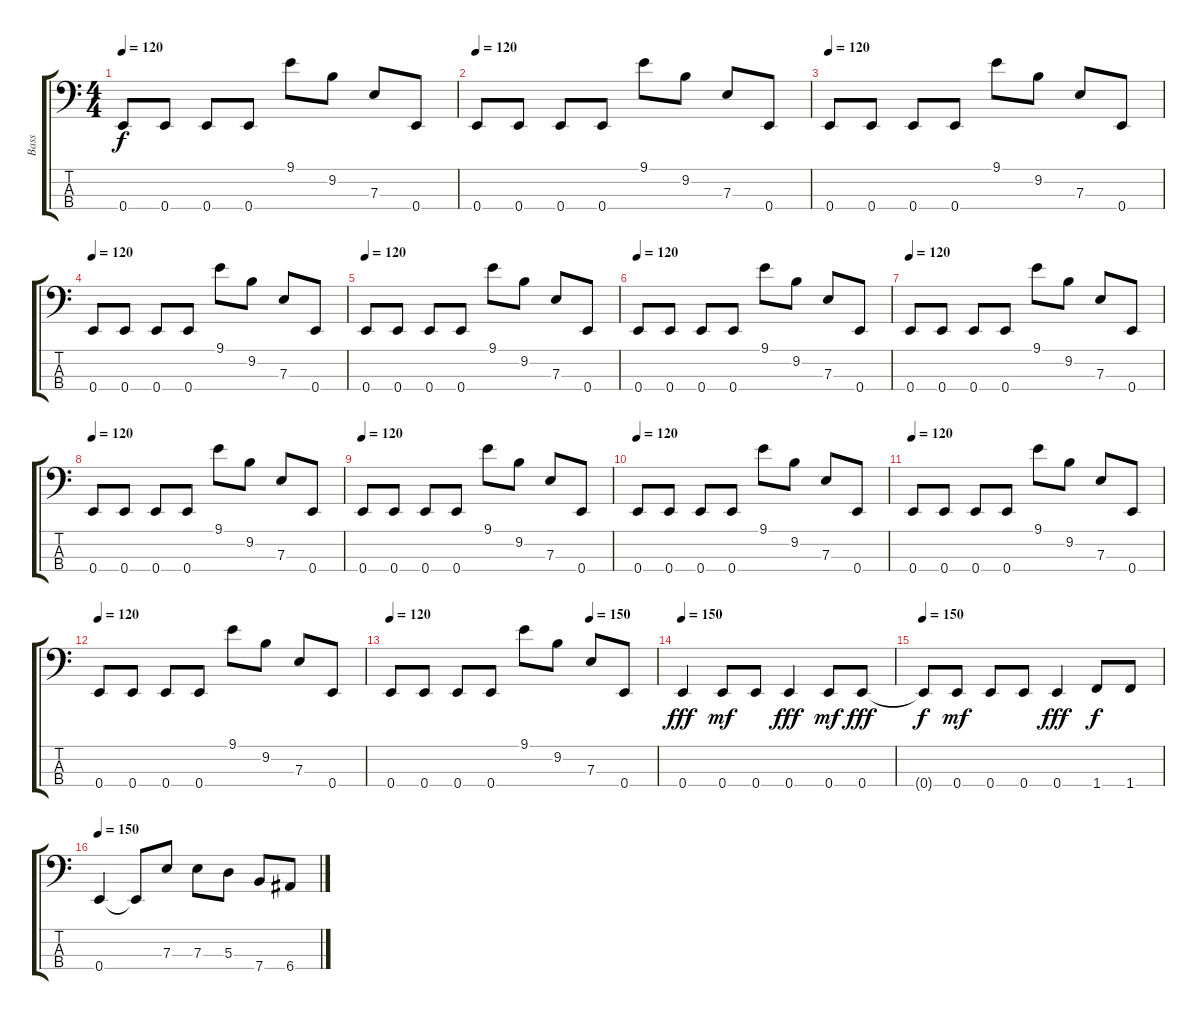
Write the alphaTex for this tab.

\track ("Bass" "Bass") {instrument electricbassfinger}
\staff {score tabs}
\tuning (G2 D2 A1 E1) {hide}
\ts (4 4)
\tempo 120
\clef f4
\ks c
0.4.8{dy f} 0.4.8 0.4.8 0.4.8 9.1.8 9.2.8 7.3.8 0.4.8 |
\tempo 120
0.4.8 0.4.8 0.4.8 0.4.8 9.1.8 9.2.8 7.3.8 0.4.8 |
\tempo 120
0.4.8 0.4.8 0.4.8 0.4.8 9.1.8 9.2.8 7.3.8 0.4.8 |
\tempo 120
0.4.8 0.4.8 0.4.8 0.4.8 9.1.8 9.2.8 7.3.8 0.4.8 |
\tempo 120
0.4.8 0.4.8 0.4.8 0.4.8 9.1.8 9.2.8 7.3.8 0.4.8 |
\tempo 120
0.4.8 0.4.8 0.4.8 0.4.8 9.1.8 9.2.8 7.3.8 0.4.8 |
\tempo 120
0.4.8 0.4.8 0.4.8 0.4.8 9.1.8 9.2.8 7.3.8 0.4.8 |
\tempo 120
0.4.8 0.4.8 0.4.8 0.4.8 9.1.8 9.2.8 7.3.8 0.4.8 |
\tempo 120
0.4.8 0.4.8 0.4.8 0.4.8 9.1.8 9.2.8 7.3.8 0.4.8 |
\tempo 120
0.4.8 0.4.8 0.4.8 0.4.8 9.1.8 9.2.8 7.3.8 0.4.8 |
\tempo 120
0.4.8 0.4.8 0.4.8 0.4.8 9.1.8 9.2.8 7.3.8 0.4.8 |
\tempo 120
0.4.8 0.4.8 0.4.8 0.4.8 9.1.8 9.2.8 7.3.8 0.4.8 |
\tempo 120
\tempo (150 0.75)
0.4.8 0.4.8 0.4.8 0.4.8 9.1.8 9.2.8 7.3.8 0.4.8 |
\tempo 150
0.4.4{dy fff} 0.4.8{dy mf} 0.4.8 0.4.4{dy fff} 0.4.8{dy mf} 0.4.8{dy fff} |
\tempo 150
0.4{t}.8{dy f} 0.4.8{dy mf} 0.4.8 0.4.8 0.4.4{dy fff} 1.4.8{dy f} 1.4.8 |
\tempo 150
0.4.4 0.4{t}.8 7.3.8 7.3.8 5.3.8 7.4.8 6.4.8
